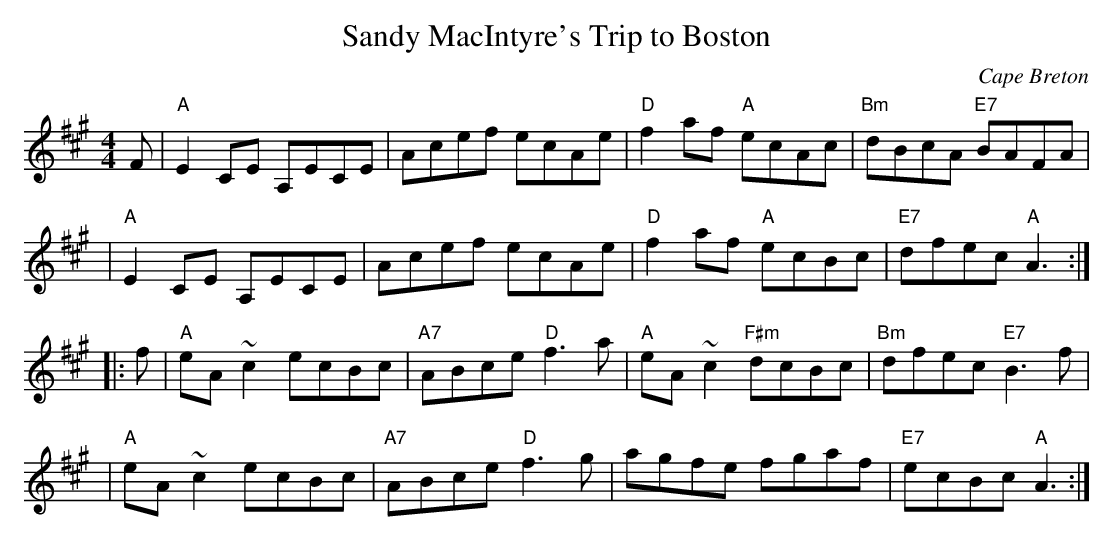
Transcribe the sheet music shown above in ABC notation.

X:1
T: Sandy MacIntyre's Trip to Boston
O: Cape Breton
M: 4/4
L: 1/8
K: A
F \
| "A"E2 CE A,ECE | Acef ecAe | "D"f2af "A"ecAc | "Bm"dBcA "E7"BAFA |
| "A"E2 CE A,ECE | Acef ecAe | "D"f2af "A"ecBc | "E7"dfec "A"A3 :|
|: f \
| "A"eA~c2 ecBc | "A7"ABce "D"f3a | "A"eA~c2 "F#m"dcBc | "Bm"dfec "E7"B3f |
| "A"eA~c2 ecBc | "A7"ABce "D"f3g | agfe fgaf | "E7"ecBc "A"A3 :|
